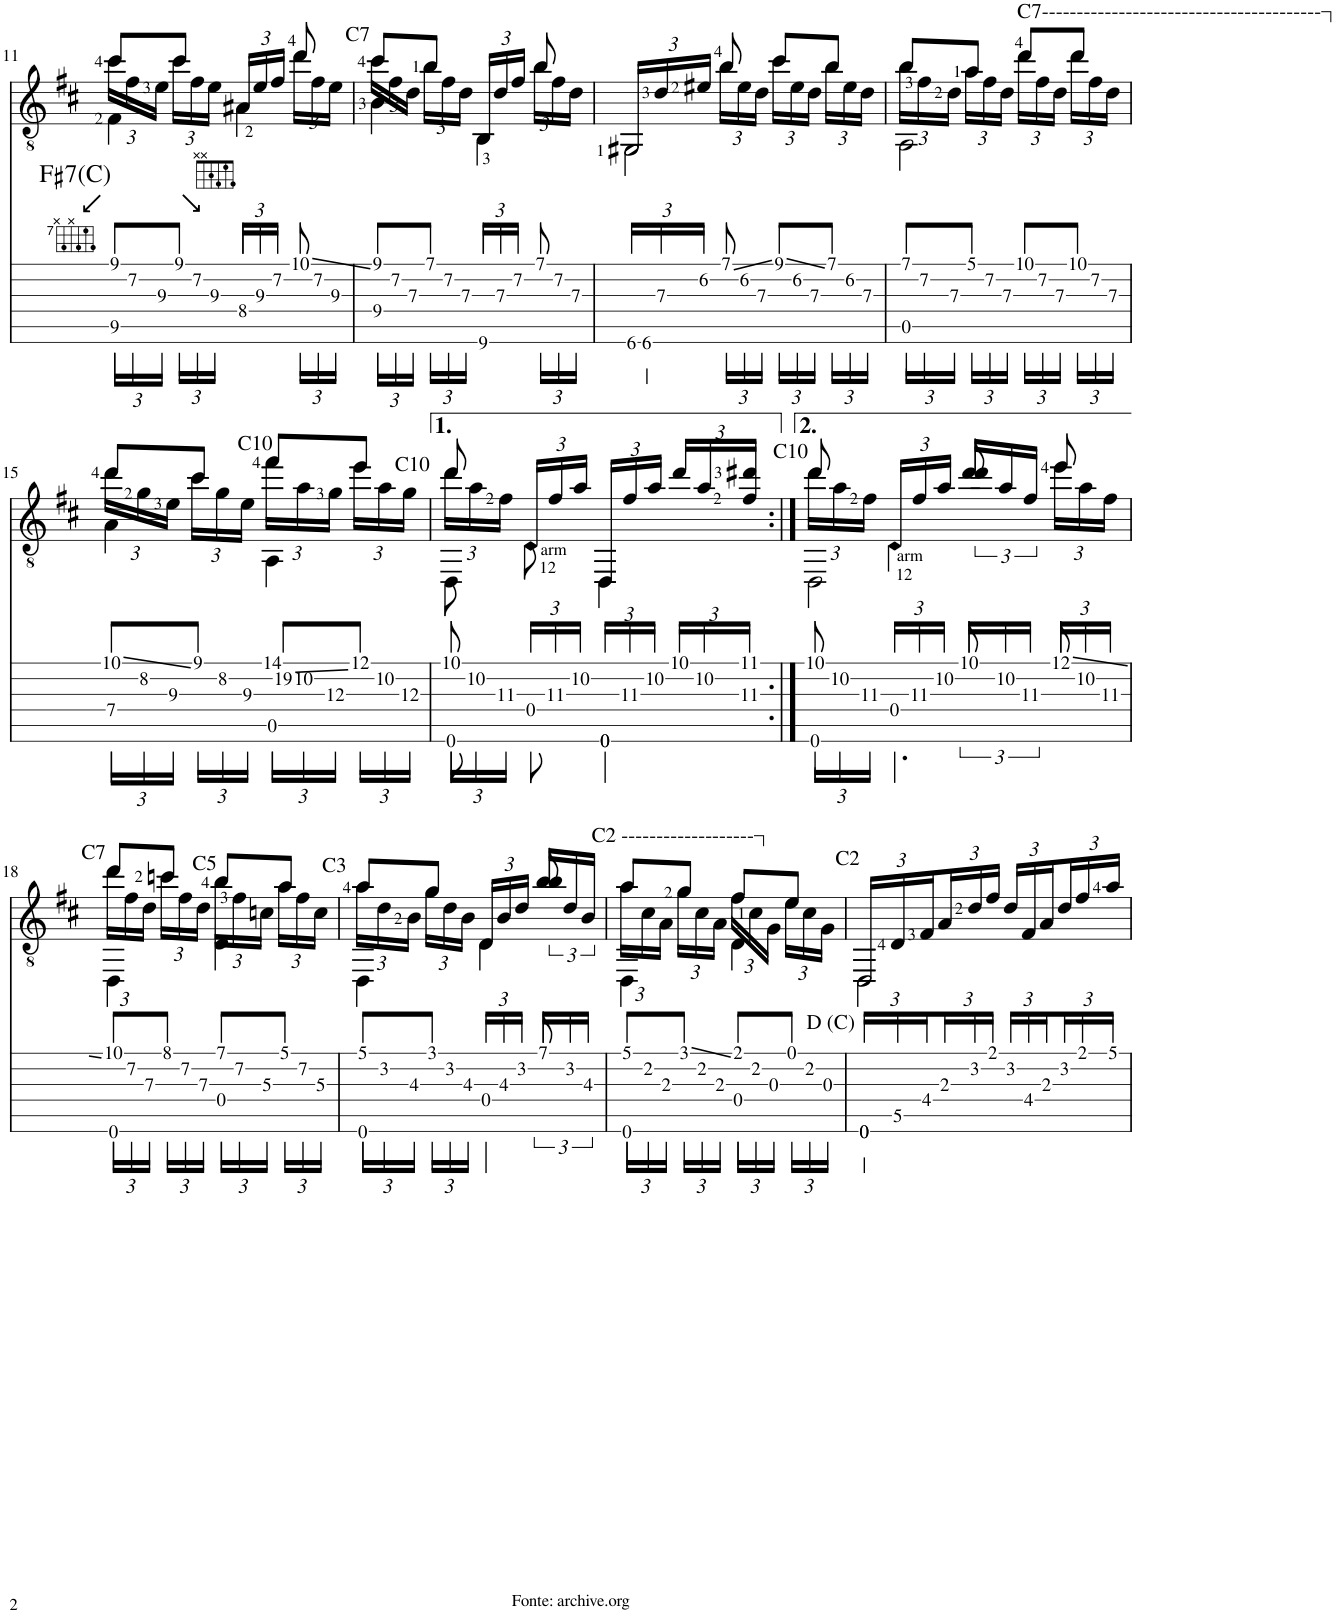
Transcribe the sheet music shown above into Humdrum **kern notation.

**kern	**harte	**kern
*part2	*part2	*part1
*staff2	*	*staff1
*I"Chitarra classica (Intavolatura)	*	*I"Classical Guitar
!!LO:PB:g=z
*	*	*clefGv2
*k[f#c#]	*	*k[f#c#]
*M2/4	*	*M2/4
=11	=11	=11
*^	*	*^
*	*Xbrackettup	*	*	*Xbrackettup
*^	*^	*	*^	*^
!LO:TX:a:B:t=↙	!	!	!	!LO:H:kt=7	!	!	!	!
8cc#/L	24cc#\LL	4ryy	4F#\	F#:7	8cc#/L	24cc#\LL	4ryy	4F#\
.	24f#\	.	.	.	.	24f#\	.	.
.	24e\JJ	.	.	.	.	24e\JJ	.	.
!LO:TX:a:B:t=↘	!	!	!	!	!	!	!	!
8cc#/J	24cc#\LL	.	.	.	8cc#/J	24cc#\LL	.	.
.	24f#\	.	.	.	.	24f#\	.	.
.	24e\JJ	.	.	.	.	24e\JJ	.	.
24A#/LL	8ryy	4A#/	4ryy	.	24A#X/LL	8ryy	4A#\	4ryy
24e/	.	.	.	.	24e/	.	.	.
24f#/JJ	.	.	.	.	24f#/JJ	.	.	.
8dd/	24dd\LL	.	.	.	8dd/	24dd\LL	.	.
.	24f#\	.	.	.	.	24f#\	.	.
.	24e\JJ	.	.	.	.	24e\JJ	.	.
=12	=12	=12	=12	=12	=12	=12	=12	=12
!	!	!	!	!	!LO:TX:a:t=C7	!	!	!
8cc#/L	24cc#\LL	4ryy	4B\	.	8cc#/L	24cc#\LL	4ryy	4B\
.	24f#\	.	.	.	.	24f#\	.	.
.	24d\JJ	.	.	.	.	24d\JJ	.	.
8b/J	24b\LL	.	.	.	8b/J	24b\LL	.	.
.	24f#\	.	.	.	.	24f#\	.	.
.	24d\JJ	.	.	.	.	24d\JJ	.	.
24BB/LL	8ryy	4BB/	4ryy	.	24BB/LL	8ryy	4BB\	4ryy
24d/	.	.	.	.	24d/	.	.	.
24f#/JJ	.	.	.	.	24f#/JJ	.	.	.
8b/	24b\LL	.	.	.	8b/	24b\LL	.	.
.	24f#\	.	.	.	.	24f#\	.	.
.	24d\JJ	.	.	.	.	24d\JJ	.	.
*	*	*v	*v	*	*	*	*	*
*	*	*	*	*	*v	*v	*v
=13	=13	=13	=13	=13	=13
!	!	!	!	!LO:N:head=open	!
*	*	*	*	*	*^
24GG#X/LL	8ryy	2GG#\	.	24GG#X/LL	8ryy	2GG#\
24d/	.	.	.	24d/	.	.
24e#X/JJ	.	.	.	24e#X/JJ	.	.
8b/	24b\LL	.	.	8b/	24b\LL	.
.	24e#\	.	.	.	24e#\	.
.	24d\JJ	.	.	.	24d\JJ	.
8cc#/L	24cc#\LL	.	.	8cc#/L	24cc#\LL	.
.	24e#\	.	.	.	24e#\	.
.	24d\JJ	.	.	.	24d\JJ	.
8b/J	24b\LL	.	.	8b/J	24b\LL	.
.	24e#\	.	.	.	24e#\	.
.	24d\JJ	.	.	.	24d\JJ	.
=14	=14	=14	=14	=14	=14	=14
8b/L	24b\LL	2AA\	.	8b/L	24b\LL	2AA\
.	24f#\	.	.	.	24f#\	.
.	24d\JJ	.	.	.	24d\JJ	.
8a/J	24a\LL	.	.	8a/J	24a\LL	.
.	24f#\	.	.	.	24f#\	.
.	24d\JJ	.	.	.	24d\JJ	.
!	!	!	!	!LO:TX:a:t=C7----------------------------------------┐	!	!
8dd/L	24dd\LL	.	.	8dd/L	24dd\LL	.
.	24f#\	.	.	.	24f#\	.
.	24d\JJ	.	.	.	24d\JJ	.
8dd/J	24dd\LL	.	.	8dd/J	24dd\LL	.
.	24f#\	.	.	.	24f#\	.
.	24d\JJ	.	.	.	24d\JJ	.
!!LO:LB:g=z	!!	!!
=15	=15	=15	=15	=15	=15	=15
8dd/L	24dd\LL	4A\	.	8dd/L	24dd\LL	4A\
.	24g\	.	.	.	24g\	.
.	24e\JJ	.	.	.	24e\JJ	.
8cc#/J	24cc#\LL	.	.	8cc#/J	24cc#\LL	.
.	24g\	.	.	.	24g\	.
.	24e\JJ	.	.	.	24e\JJ	.
!	!	!	!	!LO:TX:a:t=C10	!	!
8ff#/L	24ff#\LL	4AA\	.	8ff#/L	24ff#\LL	4AA\
.	24a\	.	.	.	24a\	.
.	24g\JJ	.	.	.	24g\JJ	.
8ee/J	24ee\LL	.	.	8ee/J	24ee\LL	.
.	24a\	.	.	.	24a\	.
.	24g\JJ	.	.	.	24g\JJ	.
=16	=16	=16	=16	=16	=16	=16
!	!	!	!	!LO:TX:a:t=C10	!	!
8dd/	24dd\LL	8DD\	.	8dd/	24dd\LL	8DD\
.	24a\	.	.	.	24a\	.
.	24f#\JJ	.	.	.	24f#\JJ	.
!	!	!	!	!LO:TX:b:t=arm	!	!
!	!	!	!	!LO:TX:b:t=12	!	!
24D/LL	4.ryy	8D\	.	24D/LL	4.ryy	8D\
24f#/	.	.	.	24f#/	.	.
24a/JJ	.	.	.	24a/JJ	.	.
24DD/LL	.	4DD\	.	24DD/LL	.	4DD\
24f#/	.	.	.	24f#/	.	.
24a/JJ	.	.	.	24a/JJ	.	.
24dd/LL	.	.	.	24dd/LL	.	.
24a/	.	.	.	24a/	.	.
24f#/ 24dd#X/JJ	.	.	.	24f#/ 24dd#X/JJ	.	.
=17:|!	=17:|!	=17:|!	=17:|!	=17:|!	=17:|!	=17:|!
*	*	*^	*	*	*	*^
!	!	!	!	!	!LO:TX:a:t=C10	!	!	!
8dd/	24dd\LL	4ryy	2DD\	.	8dd/	24dd\LL	4ryy	2DD\
.	24a\	.	.	.	.	24a\	.	.
.	24f#\JJ	.	.	.	.	24f#\JJ	.	.
!	!	!	!	!	!LO:TX:b:t=arm	!	!	!
!	!	!	!	!	!LO:TX:b:t=12	!	!	!
24D/LL	4.D\	.	.	.	24D/LL	4.D\	.	.
24f#/	.	.	.	.	24f#/	.	.	.
24a/JJ	.	.	.	.	24a/JJ	.	.	.
*	*	*brackettup	*	*	*	*	*brackettup	*
8dd/	.	24dd/LL	.	.	8dd/	.	24dd/LL	.
.	.	24a/	.	.	.	.	24a/	.
.	.	24f#/JJ	.	.	.	.	24f#/JJ	.
*	*	*Xbrackettup	*	*	*	*	*Xbrackettup	*
8ee/	.	24ee/LL	.	.	8ee/	.	24ee\LL	.
.	.	24a/	.	.	.	.	24a\	.
.	.	24f#/JJ	.	.	.	.	24f#\JJ	.
*	*	*v	*v	*	*	*	*	*
*	*	*	*	*	*	*v	*v
!!LO:LB:g=z
=18	=18	=18	=18	=18	=18	=18
!	!	!	!	!LO:TX:a:t=C7	!	!
8dd/L	24dd\LL	4DD\	.	8dd/L	24dd\LL	4DD\
.	24f#\	.	.	.	24f#\	.
.	24d\JJ	.	.	.	24d\JJ	.
8ccn/J	24cc\LL	.	.	8ccn/J	24cc\LL	.
.	24f#\	.	.	.	24f#\	.
.	24d\JJ	.	.	.	24d\JJ	.
!	!	!	!	!LO:TX:a:t=C5	!	!
8b/L	24b\LL	4D\	.	8b/L	24b\LL	4D\
.	24f#\	.	.	.	24f#\	.
.	24cn\JJ	.	.	.	24cn\JJ	.
8a/J	24a\LL	.	.	8a/J	24a\LL	.
.	24f#\	.	.	.	24f#\	.
.	24c\JJ	.	.	.	24c\JJ	.
=19	=19	=19	=19	=19	=19	=19
*	*	*^	*	*	*	*^
!	!	!	!	!	!LO:TX:a:t=C3	!	!	!
8a/L	24a\LL	4.ryy	4DD\	.	8a/L	24a\LL	4.ryy	4DD\
.	24d\	.	.	.	.	24d\	.	.
.	24B\JJ	.	.	.	.	24B\JJ	.	.
8g/J	24g\LL	.	.	.	8g/J	24g\LL	.	.
.	24d\	.	.	.	.	24d\	.	.
.	24B\JJ	.	.	.	.	24B\JJ	.	.
24D/LL	4D\	.	4ryy	.	24D/LL	4D\	.	4ryy
24B/	.	.	.	.	24B/	.	.	.
24d/JJ	.	.	.	.	24d/JJ	.	.	.
*	*	*brackettup	*	*	*	*	*brackettup	*
8b/	.	24b/LL	.	.	8b/	.	24b/LL	.
.	.	24d/	.	.	.	.	24d/	.
.	.	24B/JJ	.	.	.	.	24B/JJ	.
*	*v	*v	*v	*	*	*	*	*
*	*	*	*	*v	*v	*v
=20	=20	=20	=20	=20
*	*Xbrackettup	*	*	*Xbrackettup
*	*^	*	*	*^
!	!	!	!	!LO:TX:a:t=C2 -------------------┐	!	!
8a/L	24a\LL	4DD\	.	8a/L	24a\LL	4DD\
.	24c#\	.	.	.	24c#\	.
.	24A\JJ	.	.	.	24A\JJ	.
8g/J	24g\LL	.	.	8g/J	24g\LL	.
.	24c#\	.	.	.	24c#\	.
.	24A\JJ	.	.	.	24A\JJ	.
8f#/L	24f#\LL	4D\	.	8f#/L	24f#\LL	4D\
.	24c#\	.	.	.	24c#\	.
.	24G\JJ	.	.	.	24G\JJ	.
8e/J	24e\LL	.	.	8e/J	24e\LL	.
.	24c#\	.	.	.	24c#\	.
.	24G\JJ	.	.	.	24G\JJ	.
*	*v	*v	*	*	*	*
*	*	*	*	*v	*v
=21	=21	=21	=21	=21
!	!	!	!LO:TX:a:t=C2	!
!LO:TX:a:t=D (C)	!	!	!	!
!LO:N:head=open	!	!	!LO:N:head=open	!
24DD/LL	2DD\	.	24DD/LL	2DD\
24D/	.	.	24D/	.
24F#/	.	.	24F#/	.
24A/	.	.	24A/	.
24d/	.	.	24d/	.
24f#/JJ	.	.	24f#/JJ	.
24d/LL	.	.	24d/LL	.
24F#/	.	.	24F#/	.
24A/	.	.	24A/	.
24d/	.	.	24d/	.
24f#/	.	.	24f#/	.
24a/JJ	.	.	24a/JJ	.
*v	*v	*	*	*
*	*	*v	*v
=	=	=
*-	*-	*-
